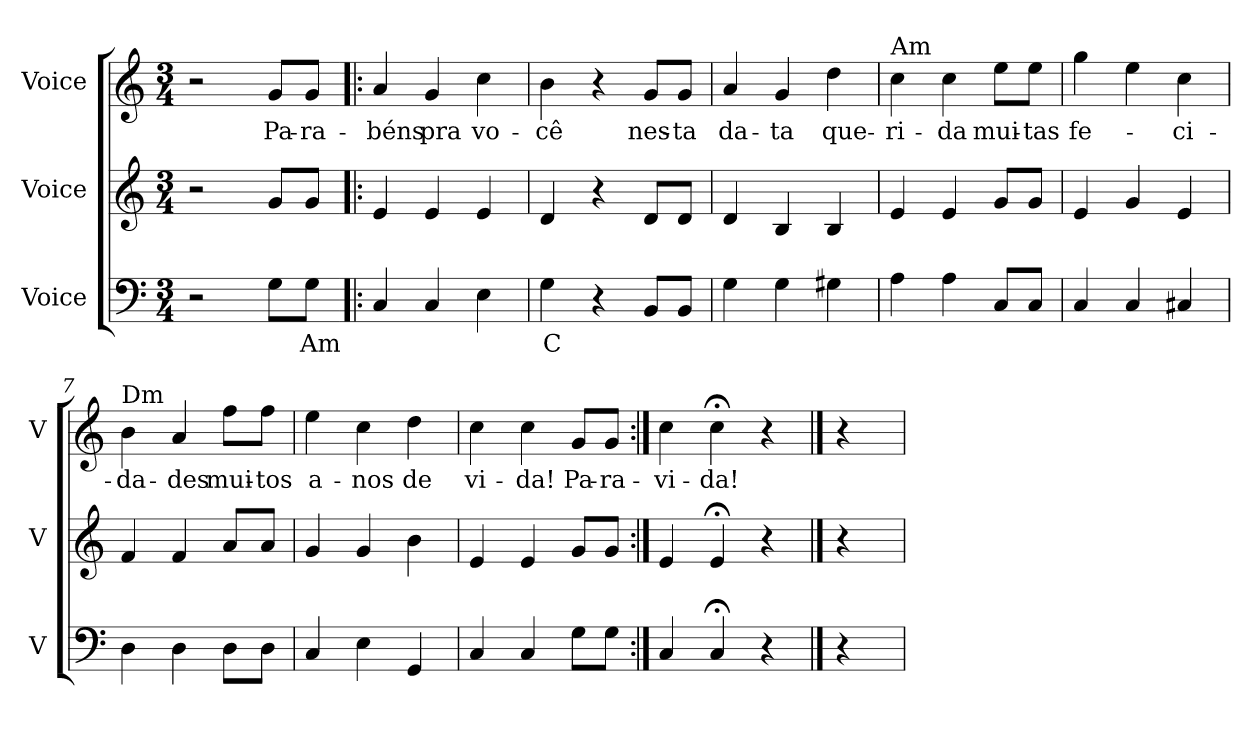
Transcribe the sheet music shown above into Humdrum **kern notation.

**kern	**text	**kern	**kern	**text
*part3	*part3	*part2	*part1	*part1
*staff3	*staff3	*staff2	*staff1	*staff1
*I"Voice	*	*I"Voice	*I"Voice	*
*I'V	*	*I'V	*I'V	*
*clefF4	*	*clefG2	*clefG2	*
*M3/4	*	*M3/4	*M3/4	*
=1	=1	=1	=1	=1
2r	.	2r	2r	.
!	!	!	!	!LO:LY:b
8G\L	.	8g/L	8g/L	Pa-
!	!LO:LY:b	!	!	!LO:LY:b
8G\J	Am	8g/J	8g/J	-ra-
=2!|:	=2!|:	=2!|:	=2!|:	=2!|:
!	!	!	!	!LO:LY:b
4C/	.	4e/	4a/	-béns
!	!	!	!	!LO:LY:b
4C/	.	4e/	4g/	pra
!	!	!	!	!LO:LY:b
4E\	.	4e/	4cc\	vo-
=3	=3	=3	=3	=3
!	!LO:LY:b	!	!	!LO:LY:b
4G\	C	4d/	4b\	-cê
4r	.	4r	4r	.
!	!	!	!	!LO:LY:b
8BB/L	.	8d/L	8g/L	nes-
!	!	!	!	!LO:LY:b
8BB/J	.	8d/J	8g/J	-ta
!!LO:LB:g=z
=4	=4	=4	=4	=4
!	!	!	!	!LO:LY:b
4G\	.	4d/	4a/	da-
!	!	!	!	!LO:LY:b
4G\	.	4B/	4g/	-ta
!	!	!	!	!LO:LY:b
4G#X\	.	4B/	4dd\	que-
=5	=5	=5	=5	=5
!	!	!	!LO:TX:a:t=Am	!
!	!	!	!	!LO:LY:b
4A\	.	4e/	4cc\	-ri-
!	!	!	!	!LO:LY:b
4A\	.	4e/	4cc\	-da
!	!	!	!	!LO:LY:b
8C/L	.	8g/L	8ee\L	mui-
!	!	!	!	!LO:LY:b
8C/J	.	8g/J	8ee\J	-tas
=6	=6	=6	=6	=6
!	!	!	!	!LO:LY:b
4C/	.	4e/	4gg\	fe-
4C/	.	4g/	4ee\	.
!	!	!	!	!LO:LY:b
4C#X/	.	4e/	4cc\	-ci-
!!LO:LB:g=z
=7	=7	=7	=7	=7
!	!	!	!LO:TX:a:t=Dm	!
!	!	!	!	!LO:LY:b
4D\	.	4f/	4b\	-da-
!	!	!	!	!LO:LY:b
4D\	.	4f/	4a/	-des
!	!	!	!	!LO:LY:b
8D\L	.	8a/L	8ff\L	mui-
!	!	!	!	!LO:LY:b
8D\J	.	8a/J	8ff\J	-tos
=8	=8	=8	=8	=8
!	!	!	!	!LO:LY:b
4C/	.	4g/	4ee\	a-
!	!	!	!	!LO:LY:b
4E\	.	4g/	4cc\	-nos
!	!	!	!	!LO:LY:b
4GG/	.	4b\	4dd\	de
=9	=9	=9	=9	=9
!	!	!	!	!LO:LY:b
4C/	.	4e/	4cc\	vi-
!	!	!	!	!LO:LY:b
4C/	.	4e/	4cc\	-da!
!	!	!	!	!LO:LY:b
8G\L	.	8g/L	8g/L	Pa-
!	!	!	!	!LO:LY:b
8G\J	.	8g/J	8g/J	-ra-
=10:|!	=10:|!	=10:|!	=10:|!	=10:|!
!	!	!	!	!LO:LY:b
4C/	.	4e/	4cc\	-vi-
!	!	!	!	!LO:LY:b
4C;</	.	4e;</	4cc;<\	-da!
4r	.	4r	4r	.
==11	==11	==11	==11	==11
4r	.	4r	4r	.
=	=	=	=	=
*-	*-	*-	*-	*-
